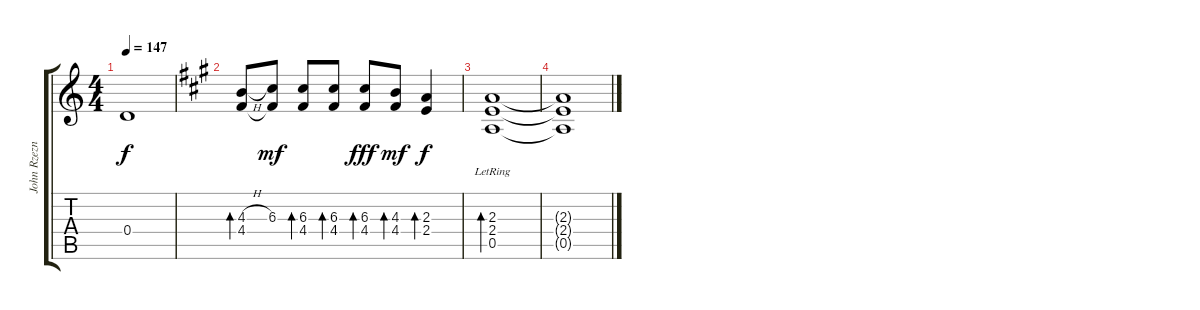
\track ("John Rzeznik - Guitar 1" "John Rzezn") {instrument acousticguitarsteel}
\staff {score tabs}
\tuning (E4 B3 G3 D3 A2 E2) {hide}
\ts (4 4)
\tempo 147
\clef g2
\ks c
0.4{t}.1{dy f} |
\ks a
(4.3{h} 4.4).8{bd 120} (6.3 4.4{t}).8{dy mf} (6.3 4.4).8{bd 120} (6.3 4.4).8{bd 120} (6.3 4.4).8{bd 120 dy fff} (4.3 4.4).8{bd 120 dy mf} (2.3 2.4).4{bd 120 dy f} |
(2.3{lr} 2.4{lr} 0.5).1{bd 240} |
(2.3{t} 2.4{t} 0.5{t}).1
